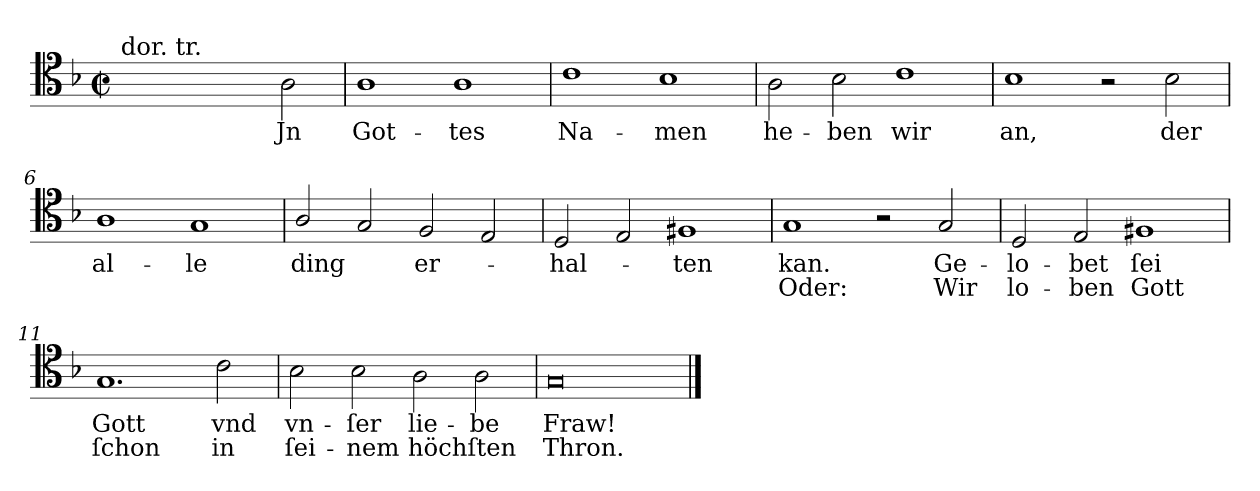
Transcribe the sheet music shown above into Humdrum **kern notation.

**kern	**text	**text
*part1	*part1	*part1
*staff1	*staff1	*staff1
*clefC4	*	*
*k[b-]	*	*
*G:dor	*	*
*M4/2	*	*
*met(c|)	*	*
=1	=1	=1
!LO:TX:a:t=dor. tr.	!	!
1ryy	.	.
2ryy	.	.
2A	Jn	.
=2	=2	=2
1A	Got-	.
1A	-tes	.
=3	=3	=3
1c	Na-	.
1B-	-men	.
=4	=4	=4
2A	he-	.
2B-	-ben	.
1c	wir	.
=5	=5	=5
1B-	an,	.
2r	.	.
2B-	der	.
=6	=6	=6
1A	al-	.
1G	-le	.
=7	=7	=7
2A/	ding	.
2G	.	.
2F	er-	.
2E	.	.
=8	=8	=8
2D	-hal-	.
2E	.	.
1F#X	-ten	.
=9	=9	=9
1G	kan.	Oder:
2r	.	.
2G	Ge-	Wir
=10	=10	=10
2D	-lo-	lo-
2E	-bet	-ben
1F#X	ſei	Gott
=11	=11	=11
1.G	Gott	ſchon
2c	vnd	in
=12	=12	=12
2B-	vn-	ſei-
2B-	-ſer	-nem
2A	lie-	höchſten
2A	-be	.
=13	=13	=13
0G/	Fraw!	Thron.
==	==	==
*-	*-	*-
